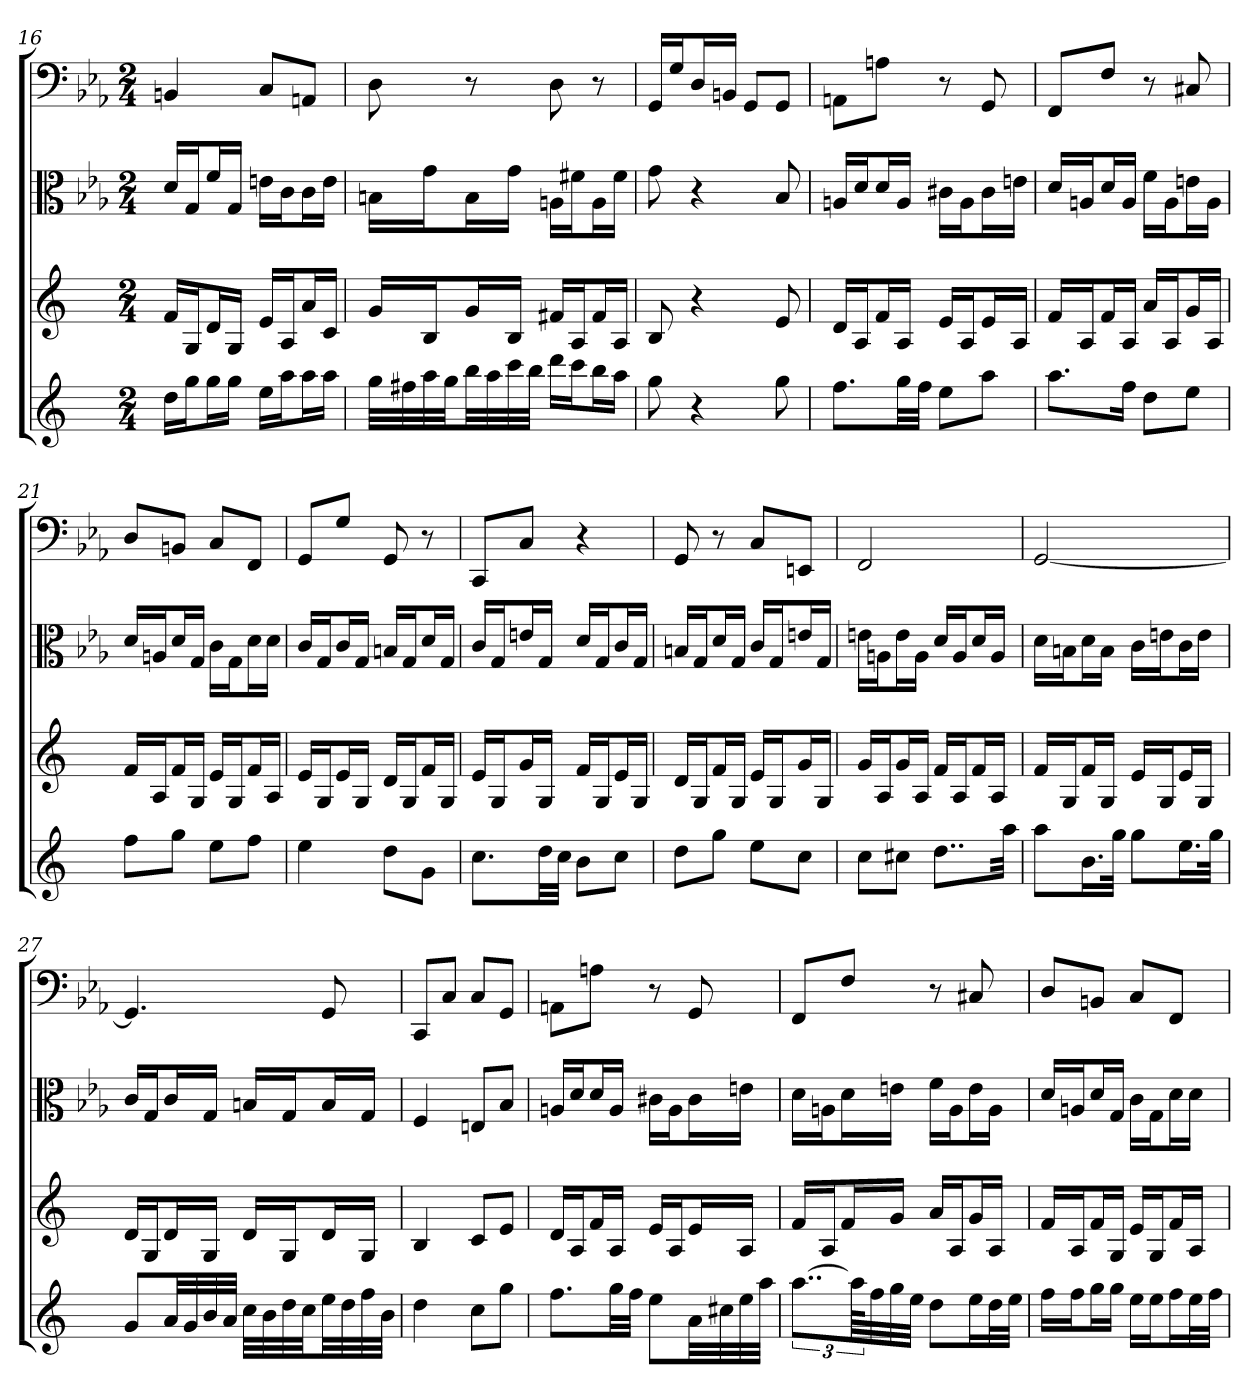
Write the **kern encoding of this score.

**kern	**kern	**kern	**kern
*part4	*part3	*part2	*part1
*staff4	*staff3	*staff2	*staff1
*	*	*clefC3	*clefF4
*k[]	*k[]	*k[b-e-a-]	*k[b-e-a-]
*M2/4	*M2/4	*M2/4	*M2/4
=16	=16	=16	=16
16ddLL	16fLL	16d/LL	4BBn
16ggJ	16GJ	16G/J	.
16ggL	16dL	16f/L	.
16ggJJ	16GJJ	16G/JJ	.
16eeLL	16eLL	16en\LL	8C/L
16aaJ	16AJ	16c\J	.
16aaL	16aL	16c\L	8AAn/J
16aaJJ	16cJJ	16e\JJ	.
=17	=17	=17	=17
32ggLLL	16gLL	16Bn\LL	8D
32ff#X	.	.	.
32aa	16BJ	16g\J	.
32ggJJ	.	.	.
32bbLL	16gL	16B\L	8r
32aa	.	.	.
32ccc	16BJJ	16g\JJ	.
32bbJJJ	.	.	.
16dddLL	16f#XLL	16An\LL	8D
16cccJ	16AJ	16f#X\J	.
16bbL	16f#L	16A\L	8r
16aaJJ	16AJJ	16f#\JJ	.
=18	=18	=18	=18
8gg	8B	8g	16GG/LL
.	.	.	16G/J
4r	4r	4r	16D/L
.	.	.	16BBn/JJ
.	.	.	8GG/L
8gg	8e	8B-	8GG/J
=19	=19	=19	=19
8.ffL	16dLL	16An/LL	8AAn\L
.	16AJ	16d/J	.
.	16fL	16d/L	8An\J
32ggLL	16AJJ	16A/JJ	.
32ffJJJ	.	.	.
8eeL	16eLL	16c#X\LL	8r
.	16AJ	16A\J	.
8aaJ	16eL	16c#\L	8GG
.	16AJJ	16en\JJ	.
=20	=20	=20	=20
8.aaL	16fLL	16d/LL	8FF/L
.	16AJ	16An/J	.
.	16fL	16d/L	8F/J
16ffJk	16AJJ	16A/JJ	.
8ddL	16aLL	16f\LL	8r
.	16AJ	16A\J	.
8eeJ	16gL	16en\L	8C#X
.	16AJJ	16A\JJ	.
=21	=21	=21	=21
8ffL	16fLL	16d/LL	8D/L
.	16AJ	16An/J	.
8ggJ	16fL	16d/L	8BBn/J
.	16GJJ	16G/JJ	.
8eeL	16eLL	16c\LL	8C/L
.	16GJ	16G\J	.
8ffJ	16fL	16d\L	8FF/J
.	16AJJ	16d\JJ	.
=22	=22	=22	=22
4ee	16eLL	16c/LL	8GG/L
.	16GJ	16G/J	.
.	16eL	16c/L	8G/J
.	16GJJ	16G/JJ	.
8ddL	16dLL	16Bn/LL	8GG
.	16GJ	16G/J	.
8gJ	16fL	16d/L	8r
.	16GJJ	16G/JJ	.
=23	=23	=23	=23
8.ccL	16eLL	16c/LL	8CC/L
.	16GJ	16G/J	.
.	16gL	16en/L	8C/J
32ddLL	16GJJ	16G/JJ	.
32ccJJJ	.	.	.
8bL	16fLL	16d/LL	4r
.	16GJ	16G/J	.
8ccJ	16eL	16c/L	.
.	16GJJ	16G/JJ	.
=24	=24	=24	=24
8ddL	16dLL	16Bn/LL	8GG
.	16GJ	16G/J	.
8ggJ	16fL	16d/L	8r
.	16GJJ	16G/JJ	.
8eeL	16eLL	16c/LL	8C/L
.	16GJ	16G/J	.
8ccJ	16gL	16en/L	8EEn/J
.	16GJJ	16G/JJ	.
=25	=25	=25	=25
8ccL	16gLL	16en\LL	2FF
.	16AJ	16An\J	.
8cc#XJ	16gL	16e\L	.
.	16AJJ	16A\JJ	.
8..ddL	16fLL	16d/LL	.
.	16AJ	16A/J	.
.	16fL	16d/L	.
.	16AJJ	16A/JJ	.
32aaJkk	.	.	.
=26	=26	=26	=26
8aaL	16fLL	16d\LL	[2GG
.	16GJ	16Bn\J	.
16.bL	16fL	16d\L	.
.	16GJJ	16B\JJ	.
32ggJJk	.	.	.
8ggL	16eLL	16c\LL	.
.	16GJ	16en\J	.
16.eeL	16eL	16c\L	.
.	16GJJ	16e\JJ	.
32ggJJk	.	.	.
=27	=27	=27	=27
8gL	16dLL	16c/LL	4.GG]
.	16GJ	16G/J	.
32aLL	16dL	16c/L	.
32g	.	.	.
32b	16GJJ	16G/JJ	.
32aJJJ	.	.	.
32ccLLL	16dLL	16Bn/LL	.
32b	.	.	.
32dd	16GJ	16G/J	.
32ccJJ	.	.	.
32eeLL	16dL	16B/L	8GG
32dd	.	.	.
32ff	16GJJ	16G/JJ	.
32bJJJ	.	.	.
=28	=28	=28	=28
4dd	4B	4F	8CC/L
.	.	.	8C/J
8ccL	8cL	8En/L	8C/L
8ggJ	8eJ	8B-/J	8GG/J
=29	=29	=29	=29
8.ffL	16dLL	16An/LL	8AAn\L
.	16AJ	16d/J	.
.	16fL	16d/L	8An\J
32ggLL	16AJJ	16A/JJ	.
32ffJJJ	.	.	.
8eeL	16eLL	16c#X\LL	8r
.	16AJ	16A\J	.
32aLL	16eL	16c#\L	8GG
32cc#X	.	.	.
32ee	16AJJ	16en\JJ	.
32aaJJJ	.	.	.
=30	=30	=30	=30
[12..aaL	16fLL	16d\LL	8FF/L
.	16AJ	16An\J	.
.	16fL	16d\L	8F/J
96aaKLL]	.	.	.
32ff	.	.	.
32gg	16gJJ	16en\JJ	.
32eeJJJ	.	.	.
8ddL	16aLL	16f\LL	8r
.	16AJ	16A\J	.
16eeL	16gL	16e\L	8C#X
32ddL	16AJJ	16A\JJ	.
32eeJJJ	.	.	.
=31	=31	=31	=31
16ffLL	16fLL	16d/LL	8D/L
16ffJ	16AJ	16An/J	.
16ggL	16fL	16d/L	8BBn/J
16ggJJ	16GJJ	16G/JJ	.
16eeLL	16eLL	16c\LL	8C/L
16eeJ	16GJ	16G\J	.
16ffL	16fL	16d\L	8FF/J
32eeL	16AJJ	16d\JJ	.
32ffJJJ	.	.	.
=	=	=	=
*-	*-	*-	*-
